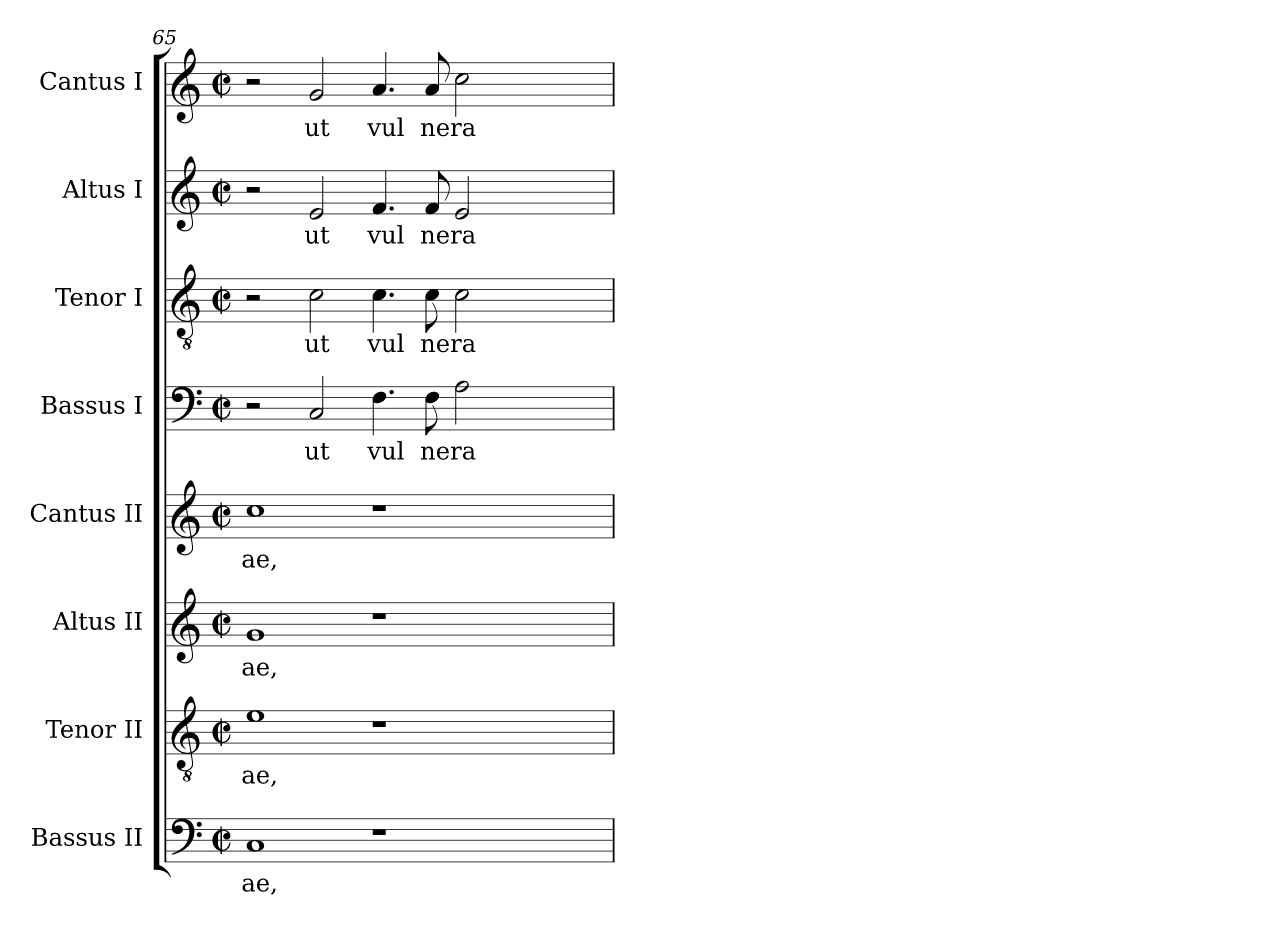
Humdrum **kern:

**kern	**text	**kern	**text	**kern	**text	**kern	**text	**kern	**text	**kern	**text	**kern	**text	**kern	**text
*part8	*part8	*part7	*part7	*part6	*part6	*part5	*part5	*part4	*part4	*part3	*part3	*part2	*part2	*part1	*part1
*staff8	*staff8	*staff7	*staff7	*staff6	*staff6	*staff5	*staff5	*staff4	*staff4	*staff3	*staff3	*staff2	*staff2	*staff1	*staff1
*I"Bassus II	*	*I"Tenor II	*	*I"Altus II	*	*I"Cantus II	*	*I"Bassus I	*	*I"Tenor I	*	*I"Altus I	*	*I"Cantus I	*
*clefF4	*	*clefGv2	*	*clefG2	*	*clefG2	*	*clefF4	*	*clefGv2	*	*clefG2	*	*clefG2	*
*M2/2	*	*M2/2	*	*M2/2	*	*M2/2	*	*M2/2	*	*M2/2	*	*M2/2	*	*M2/2	*
*met(c|)	*	*met(c|)	*	*met(c|)	*	*met(c|)	*	*met(c|)	*	*met(c|)	*	*met(c|)	*	*met(c|)	*
=65	=65	=65	=65	=65	=65	=65	=65	=65	=65	=65	=65	=65	=65	=65	=65
!	!LO:LY:b:cj	!	!LO:LY:b:cj	!	!LO:LY:b:cj	!	!LO:LY:b:cj	!	!	!	!	!	!	!	!
1C	ae,	1e	-ae,	1g	-ae,	1cc	-ae,	2r	.	2r	.	2r	.	2r	.
!	!	!	!	!	!	!	!	!	!LO:LY:b:cj	!	!LO:LY:b:cj	!	!LO:LY:b:cj	!	!LO:LY:b:cj
.	.	.	.	.	.	.	.	2C/	ut	2c\	ut	2e/	ut	2g/	ut
!LO:N:vis=1	!	!LO:N:vis=1	!	!LO:N:vis=1	!	!LO:N:vis=1	!	!	!LO:LY:b:cj	!	!LO:LY:b:cj	!	!LO:LY:b:cj	!	!LO:LY:b:cj
0r	.	0r	.	0r	.	0r	.	4.F\	vul	4.c\	vul	4.f/	vul	4.a/	vul
!	!	!	!	!	!	!	!	!	!LO:LY:b:cj	!	!LO:LY:b:cj	!	!LO:LY:b:cj	!	!LO:LY:b:cj
.	.	.	.	.	.	.	.	8F\	nera	8c\	nera	8f/	nera	8a/	nera
.	.	.	.	.	.	.	.	2A\	.	2c\	.	2e/	.	2cc\	.
.	.	.	.	.	.	.	.	1ryy	.	1ryy	.	1ryy	.	1ryy	.
=	=	=	=	=	=	=	=	=	=	=	=	=	=	=	=
*-	*-	*-	*-	*-	*-	*-	*-	*-	*-	*-	*-	*-	*-	*-	*-
